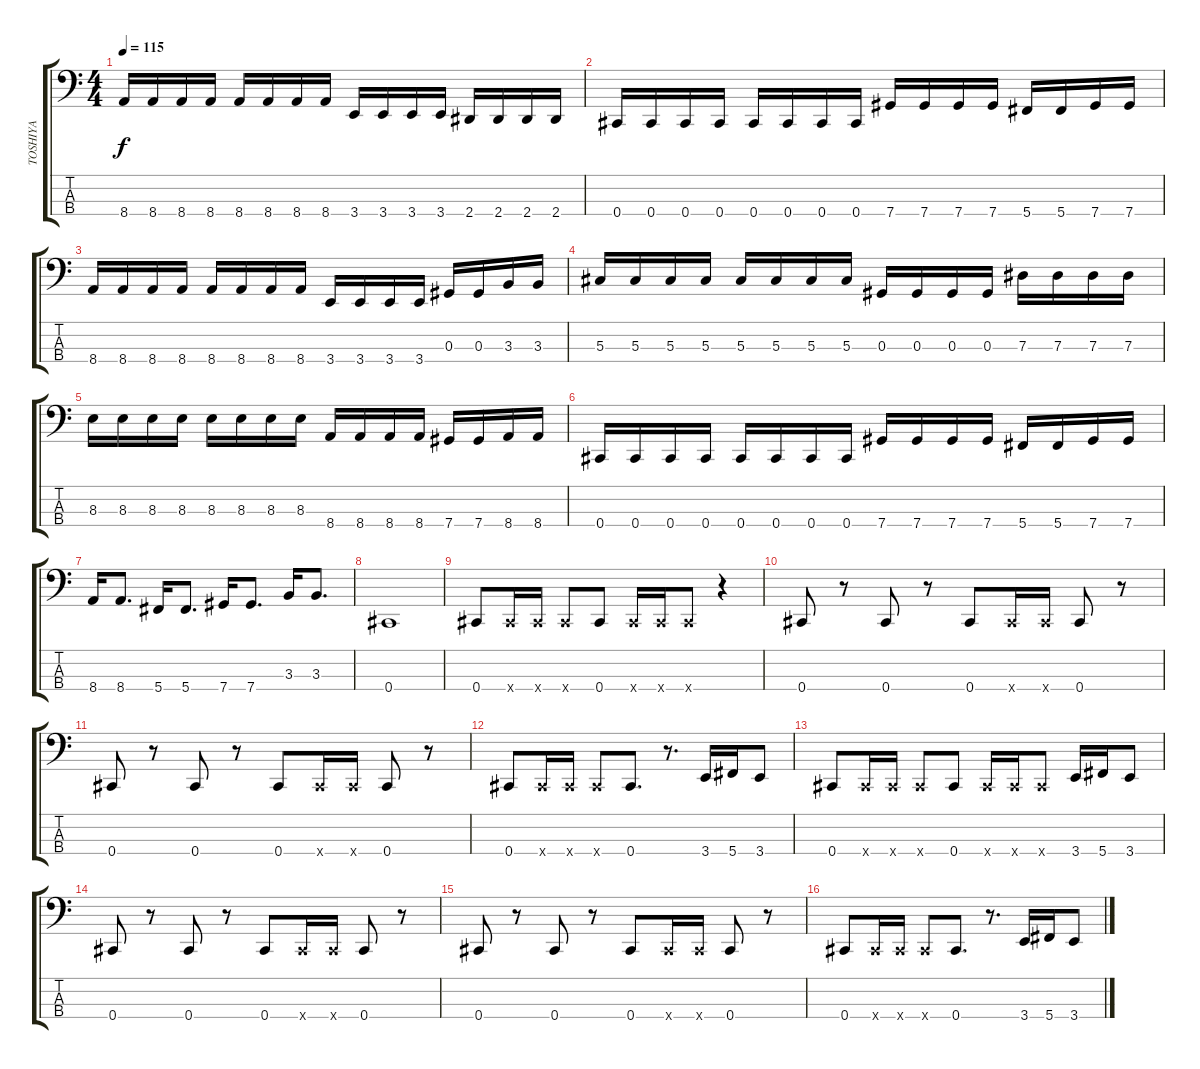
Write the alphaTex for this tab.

\track ("TOSHIYA" "TOSHIYA") {instrument electricbasspick}
\staff {score tabs}
\tuning (Gb2 Db2 Ab1 Db1) {hide}
\ts (4 4)
\tempo 115
\clef f4
\ks c
8.4.16{dy f} 8.4.16 8.4.16 8.4.16 8.4.16 8.4.16 8.4.16 8.4.16 3.4.16 3.4.16 3.4.16 3.4.16 2.4.16 2.4.16 2.4.16 2.4.16 |
0.4.16 0.4.16 0.4.16 0.4.16 0.4.16 0.4.16 0.4.16 0.4.16 7.4.16 7.4.16 7.4.16 7.4.16 5.4.16 5.4.16 7.4.16 7.4.16 |
8.4.16 8.4.16 8.4.16 8.4.16 8.4.16 8.4.16 8.4.16 8.4.16 3.4.16 3.4.16 3.4.16 3.4.16 0.3.16 0.3.16 3.3.16 3.3.16 |
5.3.16 5.3.16 5.3.16 5.3.16 5.3.16 5.3.16 5.3.16 5.3.16 0.3.16 0.3.16 0.3.16 0.3.16 7.3.16 7.3.16 7.3.16 7.3.16 |
8.3.16 8.3.16 8.3.16 8.3.16 8.3.16 8.3.16 8.3.16 8.3.16 8.4.16 8.4.16 8.4.16 8.4.16 7.4.16 7.4.16 8.4.16 8.4.16 |
0.4.16 0.4.16 0.4.16 0.4.16 0.4.16 0.4.16 0.4.16 0.4.16 7.4.16 7.4.16 7.4.16 7.4.16 5.4.16 5.4.16 7.4.16 7.4.16 |
8.4.16 8.4.8{d} 5.4.16 5.4.8{d} 7.4.16 7.4.8{d} 3.3.16 3.3.8{d} |
0.4.1 |
0.4.8 0.4{x}.16 0.4{x}.16 0.4{x}.8 0.4.8 0.4{x}.16 0.4{x}.16 0.4{x}.8 r.4 |
0.4.8 r.8 0.4.8 r.8 0.4.8 0.4{x}.16 0.4{x}.16 0.4.8 r.8 |
0.4.8 r.8 0.4.8 r.8 0.4.8 0.4{x}.16 0.4{x}.16 0.4.8 r.8 |
0.4.8 0.4{x}.16 0.4{x}.16 0.4{x}.8 0.4.8{d} r.8{d} 3.4.16 5.4.16 3.4.8 |
0.4.8 0.4{x}.16 0.4{x}.16 0.4{x}.8 0.4.8 0.4{x}.16 0.4{x}.16 0.4{x}.8 3.4.16 5.4.16 3.4.8 |
0.4.8 r.8 0.4.8 r.8 0.4.8 0.4{x}.16 0.4{x}.16 0.4.8 r.8 |
0.4.8 r.8 0.4.8 r.8 0.4.8 0.4{x}.16 0.4{x}.16 0.4.8 r.8 |
0.4.8 0.4{x}.16 0.4{x}.16 0.4{x}.8 0.4.8{d} r.8{d} 3.4.16 5.4.16 3.4.8
